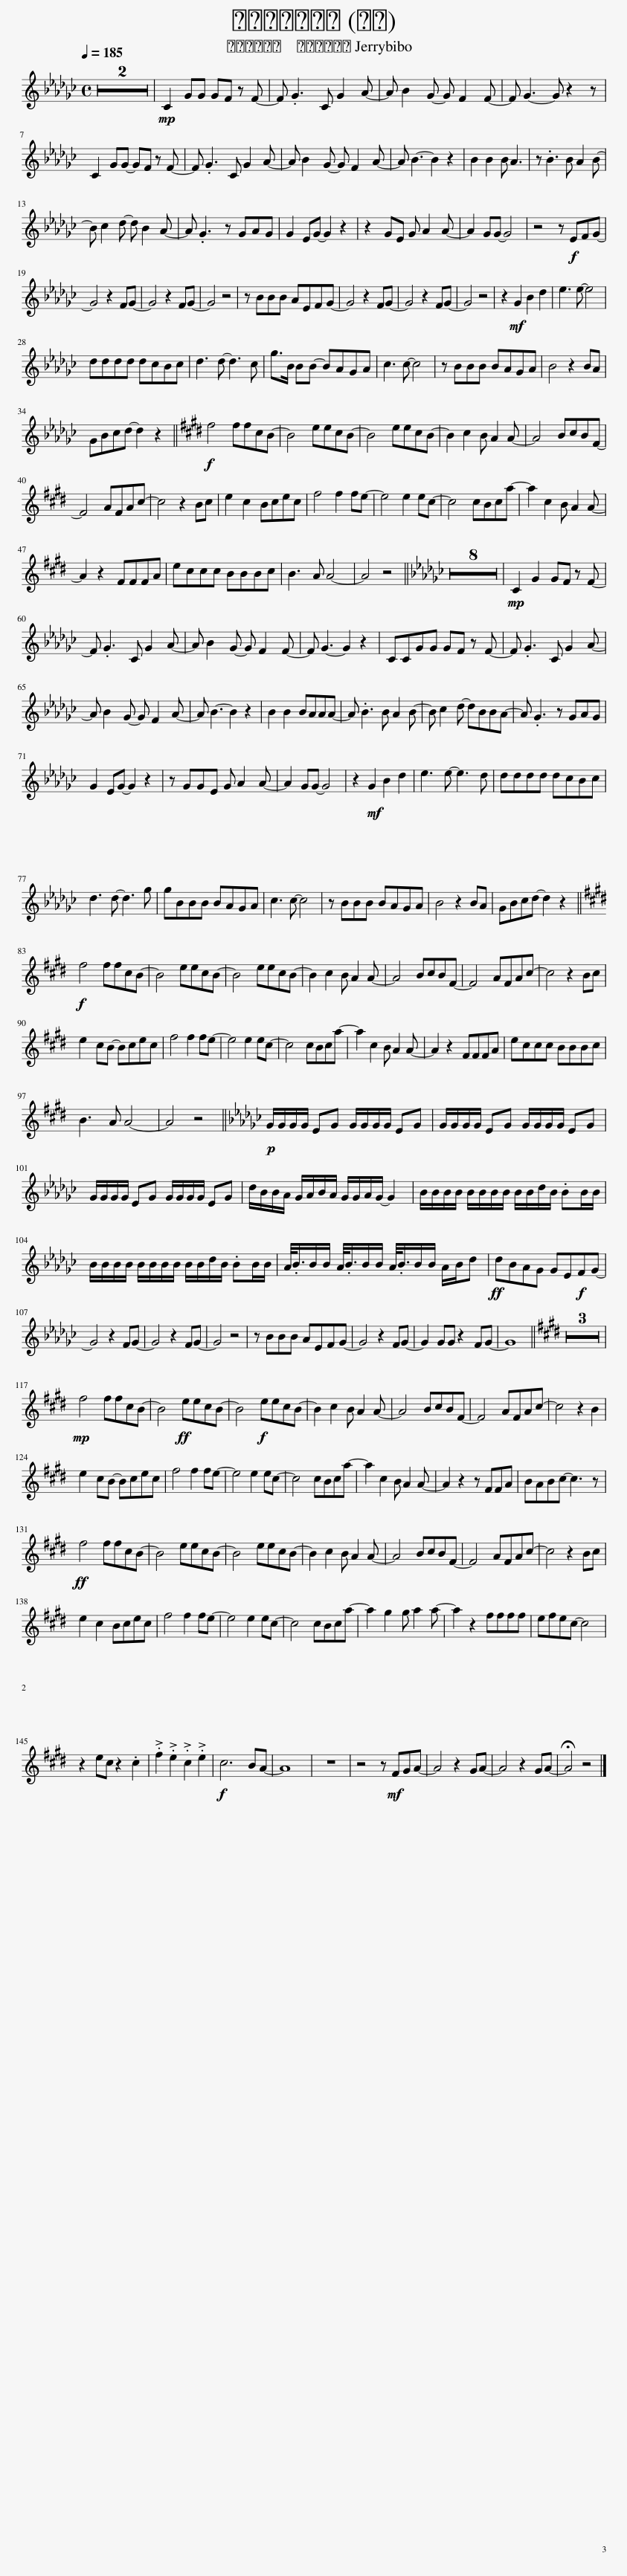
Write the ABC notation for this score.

X:1
L:1/8
Q:1/4=185
M:4/4
I:linebreak $
K:Gb
V:1 treble
V:1
 z8 | z8 |!mp! C2 GG GF z F- | F .G3 C G2 A- | A B2 G- G F2 F- | %5
 F G3- G z2 z |$ C2 GG- GF z F- | F .G3 C G2 A- | A B2 G- G F2 A- | A B3- B2 z2 | %10
 B2 B2 B A3 | z .B3 B A2 B- |$ B c2 d- d B2 A- | A .G3 z GAG | G2 EG- G2 z2 | %15
 z2 GE G A2 A- | A2 GG- G4 | z4 z!f! EFG- |$ G4 z2 FG- | G4 z2 FG- | %20
 G4 z4 | z BBB AEFG- | G4 z2 FG- | G4 z2 FG- | G4 z4 | %25
 z2!mf! G2 B2 d2 | e3 e- e4 |$ dddd dcBc | d3 d- d3 c | g>B BB- BAGA | %30
 c3 c- c4 | z BBB BAGA | B4 z2 BA |$ GBcd- d2 z2 ||[K:E]!f! f4 ffcB- | %35
 B4 eecB- | B4 eecB- | B2 c2 B A2 A- | A4 BcBF- |$ F4 AFAc- | %40
 c4 z2 Bc | e2 c2 Bcec | f4 f2 fe- | e4 e2 ec- | c4 cBca- | %45
 a2 c2 B A2 A- |$ A2 z2 FFFA | eccc BBBc | B3 A A4- | A4 z4 || %50
[K:Gb] z8 | z8 | z8 | z8 | z8 | %55
 z8 | z8 | z8 |!mp! C2 G2 GF z F- |$ F .G3 C G2 A- | %60
 A B2 G- G F2 F- | F G3- G2 z2 | CCGG GF z F- | F .G3 C G2 A- |$ A B2 G- G F2 A- | %65
 A B3- B2 z2 | B2 B2 BAAA- | A .B3 B A2 B- | B c2 d- dBBA- | A .G3 z GAG |$ %70
 G2 EG- G2 z2 | z GGE G A2 A- | A2 GG- G4 | z2!mf! G2 B2 d2 | e3 e- e3 d | %75
 dddd dcBc |$ d3 d- d3 g | gBBB BAGA | c3 c- c4 | z BBB BAGA | %80
 B4 z2 BA | GBcd- d2 z2 ||$[K:E]!f! f4 ffcB- | B4 eecB- | B4 eecB- | %85
 B2 c2 B A2 A- | A4 BcBF- | F4 AFAc- | c4 z2 Bc |$ e2 cB- Bcec | %90
 f4 f2 fe- | e4 e2 ec- | c4 cBca- | a2 c2 B A2 A- | A2 z2 FFFA | %95
 eccc BBBc |$ B3 A A4- | A4 z4 ||[K:Gb]!p! G/G/G/G/ EG G/G/G/G/ EG | G/G/G/G/ EG G/G/G/G/ EG |$ %100
 G/G/G/G/ EG G/G/G/G/ EG | d/B/B/A/ G/A/B/A/ G/G/A/G/- G2 | B/B/B/B/ B/B/B/B/ B/B/d/B/ .BB/B/ |$ B/B/B/B/ B/B/B/B/ B/B/d/B/ .BB/B/ | A/<.B/B/B/ A/<.B/B/B/ A/<.B/B/B/ A/B/d | %105
!ff! dBAG GE!f!FG- |$ G4 z2 FG- | G4 z2 FG- | G4 z4 | z BBB AEFG- | %110
 G4 z2 FG- | G2 GG z2 FG- | G8 ||[K:E] z8 | z8 | %115
 z8 |$!mp! f4 ffcB- | B4!ff! eecB- | B4!f! eecB- | B2 c2 B A2 A- | %120
 A4 BcBF- | F4 AFAc- | c4 z2 B2 |$ e2 cB- Bcec | f4 f2 fe- | %125
 e4 e2 ec- | c4 cBca- | a2 c2 B A2 A- | A2 z2 z FFA | BABc- c3 z |$ %130
!ff! f4 ffcB- | B4 eecB- | B4 eecB- | B2 c2 B A2 A- | A4 BcBF- | %135
 F4 AFAc- | c4 z2 Bc |$ e2 c2 Bcec | f4 f2 fe- | e4 e2 ec- | %140
 c4 cBca- | a2 g2 g a2 a- | a2 z2 ffff | efec- c4 |$ z2 ec z2 .c2 | %145
 .f2 .e2 .c2 .e2 |!f! c6 BA- | A8 | z8 | z4 z!mf! FGA- | %150
 A4 z2 GA- | A4 z2 GA- | !fermata!A4 z4 |] %153
